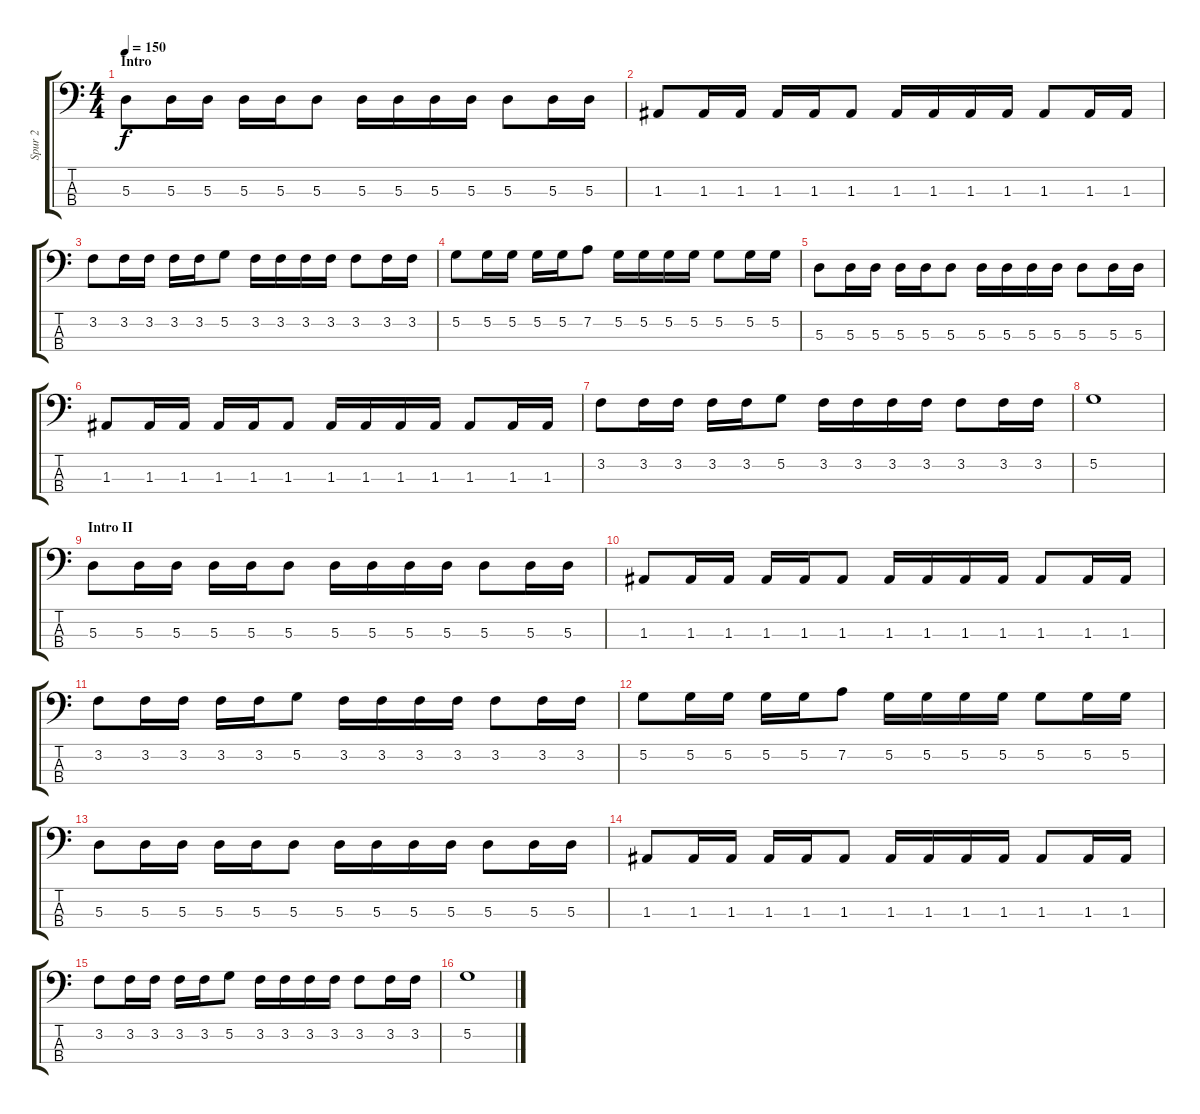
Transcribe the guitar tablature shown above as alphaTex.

\track ("Spur 2" "Spur 2") {instrument electricbassfinger}
\staff {score tabs}
\tuning (G2 D2 A1 E1) {hide}
\ts (4 4)
\section ("" "Intro")
\tempo 150
\clef f4
\ks c
5.3.8{dy f instrument electricbassfinger} 5.3.16 5.3.16 5.3.16 5.3.16 5.3.8 5.3.16 5.3.16 5.3.16 5.3.16 5.3.8 5.3.16 5.3.16 |
1.3.8 1.3.16 1.3.16 1.3.16 1.3.16 1.3.8 1.3.16 1.3.16 1.3.16 1.3.16 1.3.8 1.3.16 1.3.16 |
3.2.8 3.2.16 3.2.16 3.2.16 3.2.16 5.2.8 3.2.16 3.2.16 3.2.16 3.2.16 3.2.8 3.2.16 3.2.16 |
5.2.8 5.2.16 5.2.16 5.2.16 5.2.16 7.2.8 5.2.16 5.2.16 5.2.16 5.2.16 5.2.8 5.2.16 5.2.16 |
5.3.8 5.3.16 5.3.16 5.3.16 5.3.16 5.3.8 5.3.16 5.3.16 5.3.16 5.3.16 5.3.8 5.3.16 5.3.16 |
1.3.8 1.3.16 1.3.16 1.3.16 1.3.16 1.3.8 1.3.16 1.3.16 1.3.16 1.3.16 1.3.8 1.3.16 1.3.16 |
3.2.8 3.2.16 3.2.16 3.2.16 3.2.16 5.2.8 3.2.16 3.2.16 3.2.16 3.2.16 3.2.8 3.2.16 3.2.16 |
5.2.1 |
\section ("" "Intro II")
5.3.8 5.3.16 5.3.16 5.3.16 5.3.16 5.3.8 5.3.16 5.3.16 5.3.16 5.3.16 5.3.8 5.3.16 5.3.16 |
1.3.8 1.3.16 1.3.16 1.3.16 1.3.16 1.3.8 1.3.16 1.3.16 1.3.16 1.3.16 1.3.8 1.3.16 1.3.16 |
3.2.8 3.2.16 3.2.16 3.2.16 3.2.16 5.2.8 3.2.16 3.2.16 3.2.16 3.2.16 3.2.8 3.2.16 3.2.16 |
5.2.8 5.2.16 5.2.16 5.2.16 5.2.16 7.2.8 5.2.16 5.2.16 5.2.16 5.2.16 5.2.8 5.2.16 5.2.16 |
5.3.8 5.3.16 5.3.16 5.3.16 5.3.16 5.3.8 5.3.16 5.3.16 5.3.16 5.3.16 5.3.8 5.3.16 5.3.16 |
1.3.8 1.3.16 1.3.16 1.3.16 1.3.16 1.3.8 1.3.16 1.3.16 1.3.16 1.3.16 1.3.8 1.3.16 1.3.16 |
3.2.8 3.2.16 3.2.16 3.2.16 3.2.16 5.2.8 3.2.16 3.2.16 3.2.16 3.2.16 3.2.8 3.2.16 3.2.16 |
5.2.1
